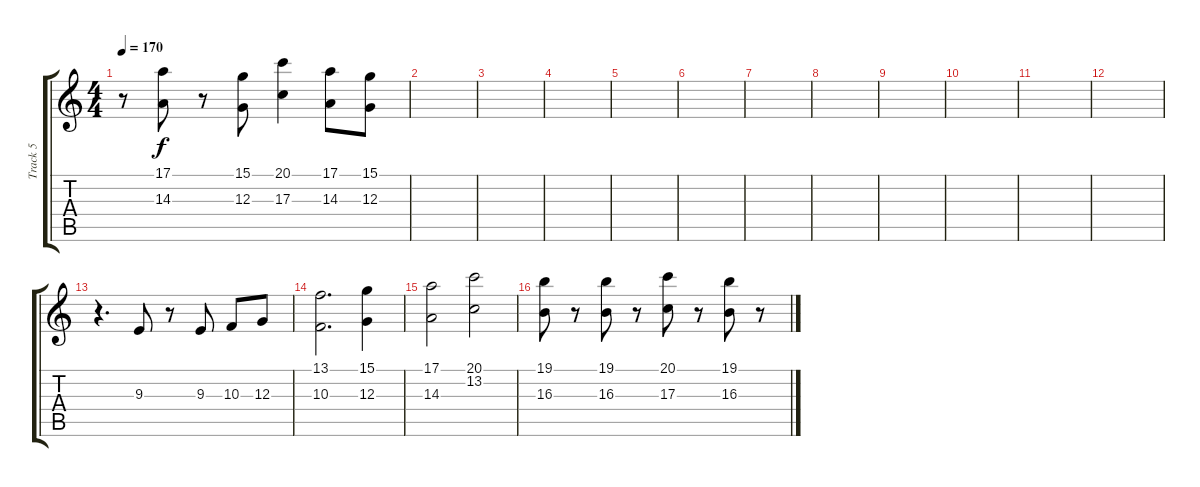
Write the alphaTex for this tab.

\track ("Track 5" "Track 5") {instrument stringensemble1}
\staff {score tabs}
\tuning (E4 B3 G3 D3 A2 E2) {hide}
\ts (4 4)
\tempo 170
\clef g2
\ks c
r.8{dy f} (17.1 14.3).8 r.8 (15.1 12.3).8 (20.1 17.3).4 (17.1 14.3).8 (15.1 12.3).8 |
|
|
|
|
|
|
|
|
|
|
|
r.4{d} 9.3.8 r.8 9.3.8 10.3.8 12.3.8 |
(13.1 10.3).2{d} (15.1 12.3).4 |
(17.1 14.3).2 (20.1 13.2).2 |
(19.1 16.3).8 r.8 (19.1 16.3).8 r.8 (20.1 17.3).8 r.8 (19.1 16.3).8 r.8
